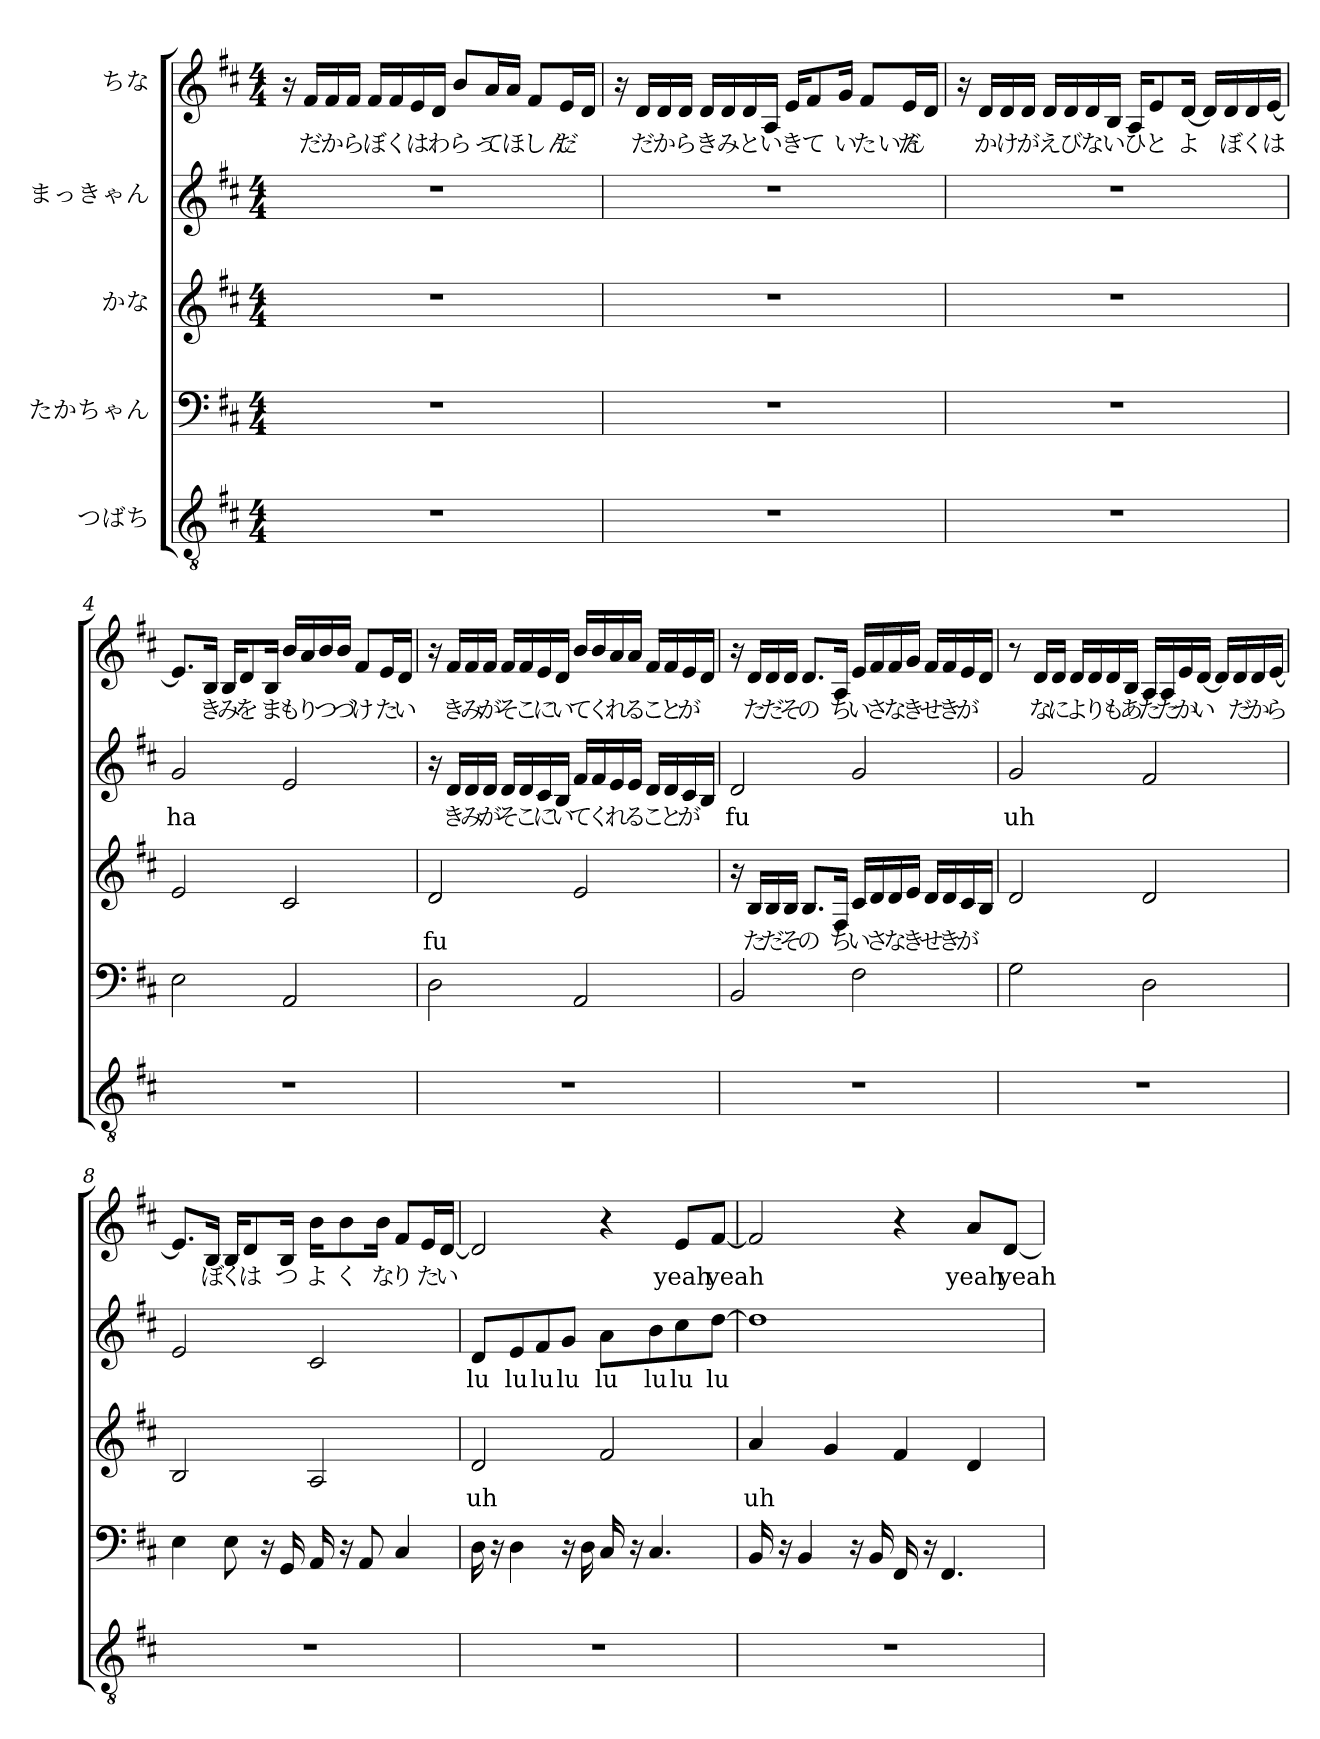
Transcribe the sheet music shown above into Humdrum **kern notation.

**kern	**kern	**kern	**text	**kern	**text	**kern	**text
*part5	*part4	*part3	*part3	*part2	*part2	*part1	*part1
*staff5	*staff4	*staff3	*staff3	*staff2	*staff2	*staff1	*staff1
*I"つばち	*I"たかちゃん	*I"かな	*	*I"まっきゃん	*	*I"ちな	*
*clefGv2	*clefF4	*clefG2	*	*clefG2	*	*clefG2	*
*k[f#c#]	*k[f#c#]	*k[f#c#]	*	*k[f#c#]	*	*k[f#c#]	*
*M4/4	*M4/4	*M4/4	*	*M4/4	*	*M4/4	*
*MM76	*MM76	*MM76	*	*MM76	*	*MM76	*
=1	=1	=1	=1	=1	=1	=1	=1
1r	1r	1r	.	1r	.	16r	.
.	.	.	.	.	.	16f#LL	だ
.	.	.	.	.	.	16f#	か
.	.	.	.	.	.	16f#JJ	ら
.	.	.	.	.	.	16f#LL	ぼ
.	.	.	.	.	.	16f#	く
.	.	.	.	.	.	16e	は
.	.	.	.	.	.	16dJJ	わ
.	.	.	.	.	.	8bL	らっ
.	.	.	.	.	.	16aL	て
.	.	.	.	.	.	16aJJ	ほ
.	.	.	.	.	.	8f#L	しん
.	.	.	.	.	.	16eL	だ
.	.	.	.	.	.	16dJJ	.
=2	=2	=2	=2	=2	=2	=2	=2
1r	1r	1r	.	1r	.	16r	.
.	.	.	.	.	.	16dLL	だ
.	.	.	.	.	.	16d	か
.	.	.	.	.	.	16dJJ	ら
.	.	.	.	.	.	16dLL	き
.	.	.	.	.	.	16d	み
.	.	.	.	.	.	16d	と
.	.	.	.	.	.	16AJJ	い
.	.	.	.	.	.	16eKL	き
.	.	.	.	.	.	8f#	て
.	.	.	.	.	.	16gJk	い
.	.	.	.	.	.	8f#L	たいん
.	.	.	.	.	.	16eL	だ
.	.	.	.	.	.	16dJJ	.
=3	=3	=3	=3	=3	=3	=3	=3
1r	1r	1r	.	1r	.	16r	.
.	.	.	.	.	.	16dLL	か
.	.	.	.	.	.	16d	け
.	.	.	.	.	.	16dJJ	が
.	.	.	.	.	.	16dLL	え
.	.	.	.	.	.	16d	び
.	.	.	.	.	.	16d	な
.	.	.	.	.	.	16BJJ	い
.	.	.	.	.	.	16AKL	ひ
.	.	.	.	.	.	8e	と
.	.	.	.	.	.	[16dJk	よ
.	.	.	.	.	.	16dLL]	.
.	.	.	.	.	.	16d	ぼ
.	.	.	.	.	.	16d	く
.	.	.	.	.	.	[16eJJ	は
=4	=4	=4	=4	=4	=4	=4	=4
1r	2E	2e	.	2g	ha	8.eL]	.
.	.	.	.	.	.	16BJk	き
.	.	.	.	.	.	16BKL	み
.	.	.	.	.	.	8d	を
.	.	.	.	.	.	16BJk	ま
.	2AA	2c#	.	2e	.	16bLL	も
.	.	.	.	.	.	16a	り
.	.	.	.	.	.	16b	つ
.	.	.	.	.	.	16bJJ	づ
.	.	.	.	.	.	8f#L	け
.	.	.	.	.	.	16eL	た
.	.	.	.	.	.	16dJJ	い
=5	=5	=5	=5	=5	=5	=5	=5
1r	2D	2d	fu	16r	.	16r	.
.	.	.	.	16dLL	き	16f#LL	き
.	.	.	.	16d	み	16f#	み
.	.	.	.	16dJJ	が	16f#JJ	が
.	.	.	.	16dLL	そ	16f#LL	そ
.	.	.	.	16d	こ	16f#	こ
.	.	.	.	16c#	に	16e	に
.	.	.	.	16BJJ	い	16dJJ	い
.	2AA	2e	.	16f#LL	て	16bLL	て
.	.	.	.	16f#	く	16b	く
.	.	.	.	16e	れ	16a	れ
.	.	.	.	16eJJ	る	16aJJ	る
.	.	.	.	16dLL	こ	16f#LL	こ
.	.	.	.	16d	と	16f#	と
.	.	.	.	16c#	が	16e	が
.	.	.	.	16BJJ	.	16dJJ	.
=6	=6	=6	=6	=6	=6	=6	=6
1r	2BB	16r	.	2d	fu	16r	.
.	.	16BLL	た	.	.	16dLL	た
.	.	16B	だ	.	.	16d	だ
.	.	16BJJ	そ	.	.	16dJJ	そ
.	.	8.BL	の	.	.	8.dL	の
.	.	16F#Jk	ち	.	.	16AJk	ち
.	2F#	16c#LL	い	2g	.	16eLL	い
.	.	16d	さ	.	.	16f#	さ
.	.	16d	な	.	.	16f#	な
.	.	16eJJ	き	.	.	16gJJ	き
.	.	16dLL	せ	.	.	16f#LL	せ
.	.	16d	き	.	.	16f#	き
.	.	16c#	が	.	.	16e	が
.	.	16BJJ	.	.	.	16dJJ	.
=7	=7	=7	=7	=7	=7	=7	=7
1r	2G	2d	.	2g	uh	8r	.
.	.	.	.	.	.	16dLL	な
.	.	.	.	.	.	16dJJ	に
.	.	.	.	.	.	16dLL	よ
.	.	.	.	.	.	16d	り
.	.	.	.	.	.	16d	も
.	.	.	.	.	.	16BJJ	あ
.	2D	2d	.	2f#	.	16ALL	た
.	.	.	.	.	.	16A	た
.	.	.	.	.	.	16e	か
.	.	.	.	.	.	[16dJJ	い
.	.	.	.	.	.	16dLL]	.
.	.	.	.	.	.	16d	だ
.	.	.	.	.	.	16d	か
.	.	.	.	.	.	[16eJJ	ら
=8	=8	=8	=8	=8	=8	=8	=8
1r	4E	2B	.	2e	.	8.eL]	.
.	.	.	.	.	.	16BJk	ぼ
.	8E	.	.	.	.	16BKL	く
.	.	.	.	.	.	8d	は
.	16r	.	.	.	.	.	.
.	16GG	.	.	.	.	16BJk	つ
.	16AA	2A	.	2c#	.	16bKL	よ
.	16r	.	.	.	.	8b	く
.	8AA	.	.	.	.	.	.
.	.	.	.	.	.	16bJk	な
.	4C#	.	.	.	.	8f#L	り
.	.	.	.	.	.	16eL	た
.	.	.	.	.	.	[16dJJ	い
=9	=9	=9	=9	=9	=9	=9	=9
1r	16D	2d	uh	8dL	lu	2d]	.
.	16r	.	.	.	.	.	.
.	4D	.	.	8e	lu	.	.
.	.	.	.	8f#	lu	.	.
.	16r	.	.	8gJ	lu	.	.
.	16D	.	.	.	.	.	.
.	16C#	2f#	.	8aL	lu	4r	.
.	16r	.	.	.	.	.	.
.	4.C#	.	.	8b	lu	.	.
.	.	.	.	8cc#	lu	8eL	yeah
.	.	.	.	[8ddJ	lu	[8f#J	yeah
=10	=10	=10	=10	=10	=10	=10	=10
1r	16BB	4a	uh	1dd]	.	2f#]	.
.	16r	.	.	.	.	.	.
.	4BB	.	.	.	.	.	.
.	.	4g	.	.	.	.	.
.	16r	.	.	.	.	.	.
.	16BB	.	.	.	.	.	.
.	16FF#	4f#	.	.	.	4r	.
.	16r	.	.	.	.	.	.
.	4.FF#	.	.	.	.	.	.
.	.	4d	.	.	.	8aL	yeah
.	.	.	.	.	.	[8dJ	yeah
=	=	=	=	=	=	=	=
*-	*-	*-	*-	*-	*-	*-	*-
